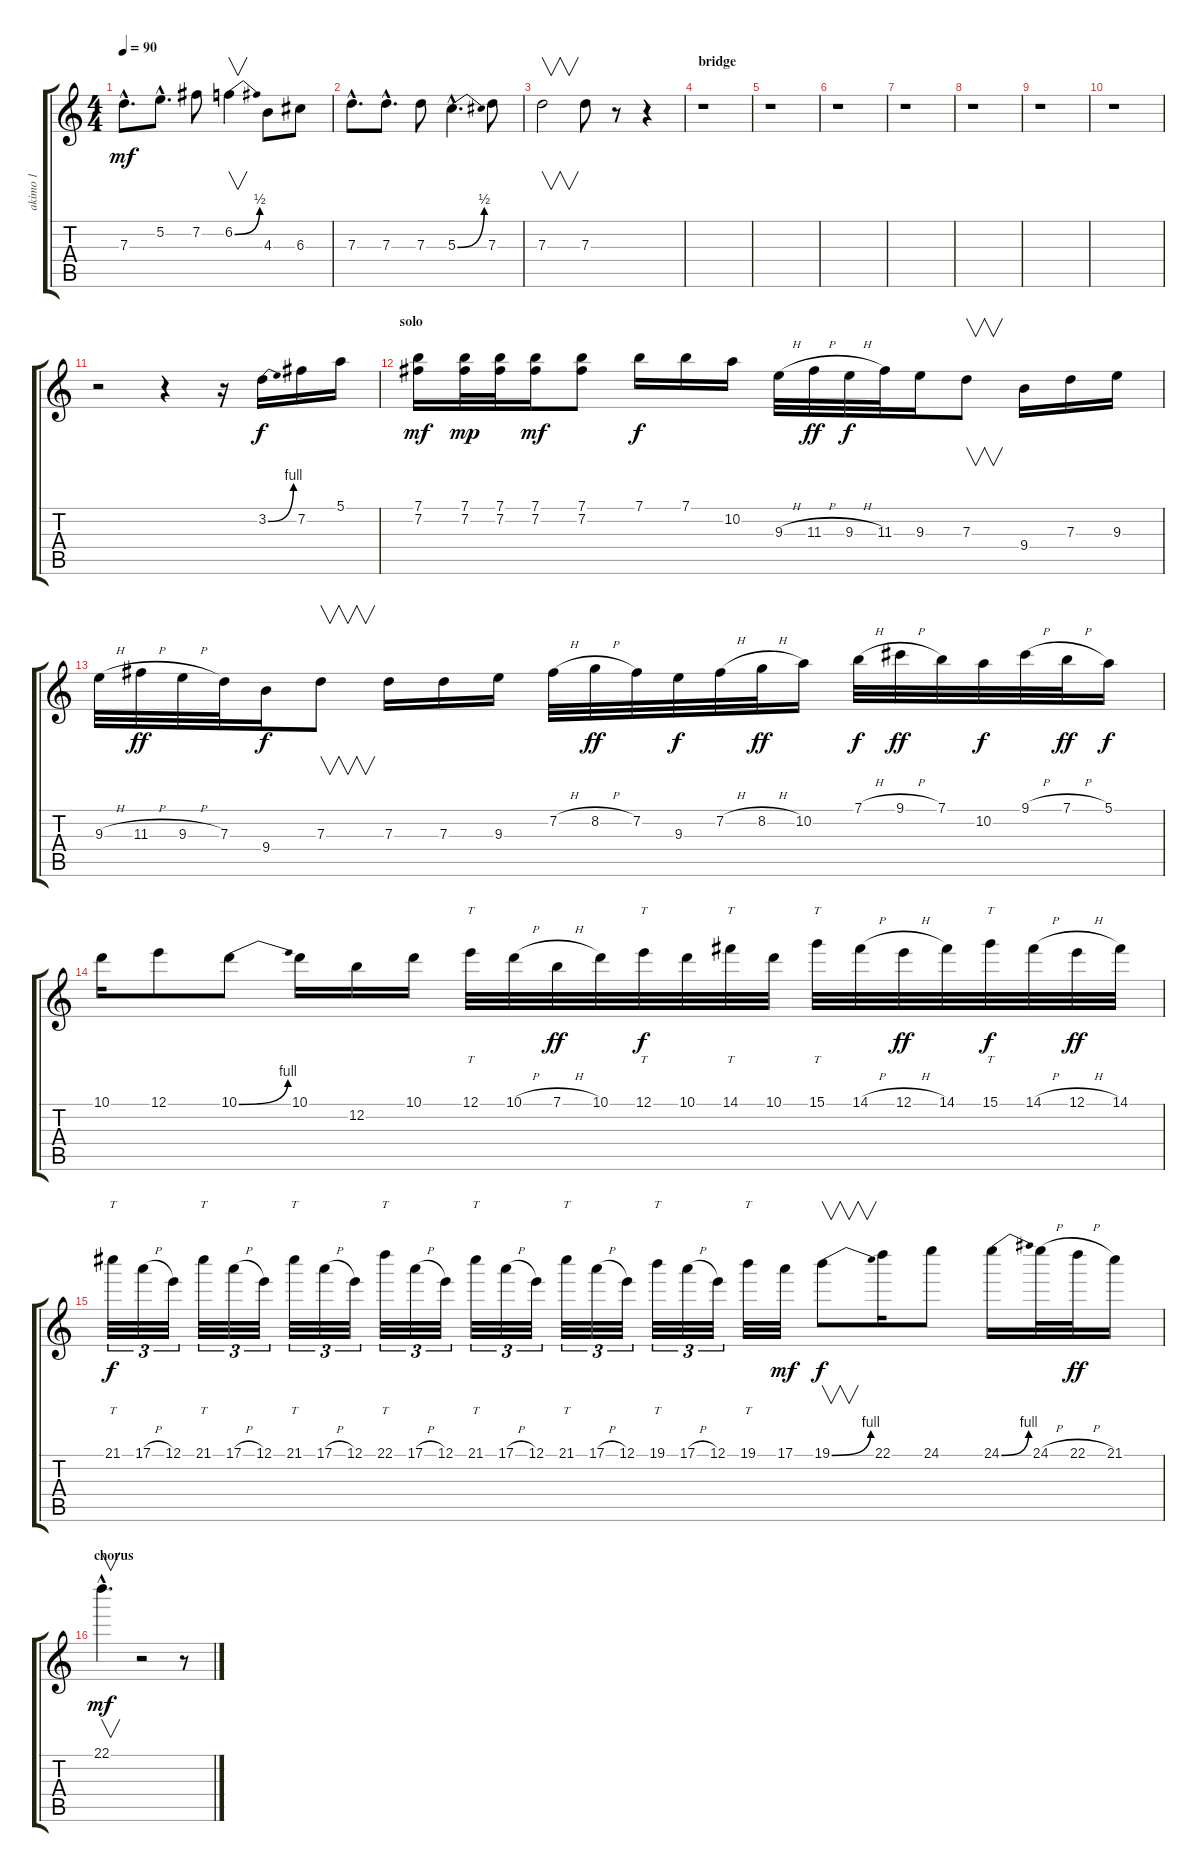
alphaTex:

\track ("akimo 1" "akimo 1") {instrument distortionguitar}
\staff {score tabs}
\tuning (E4 B3 G3 D3 A2 E2) {hide}
\ts (4 4)
\tempo 90
\clef g2
\ks c
7.3{hac}.8{d dy mf} 5.2{hac}.8{d} 7.2.8 6.2{be (bend 0 0 60 2)}.4{v} 4.3.8 6.3.8 |
7.3{hac}.8{d} 7.3{hac}.8{d} 7.3.8 5.3{be (bend 0 0 60 2) hac}.4{d} 7.3.8 |
7.3.2{v} 7.3.8 r.8 r.4 |
\section ("" "bridge")
r.1 |
r.1 |
r.1 |
r.1 |
r.1 |
r.1 |
r.1 |
r.2 r.4 r.16 3.2{be (bend 0 0 60 4)}.16{dy f} 7.2.16 5.1.16 |
\section ("" "solo")
(7.1 7.2).16{dy mf} (7.1 7.2).32{dy mp} (7.1 7.2).32 (7.1 7.2).16{dy mf} (7.1 7.2).8 7.1.16{dy f} 7.1.16 10.2.16 9.3{h}.32 11.3{h}.32{dy ff} 9.3{h}.32{dy f} 11.3.32 9.3.16 7.3.8{v} 9.4.16 7.3.16 9.3.16 |
9.3{h}.32 11.3{h}.32{dy ff} 9.3{h}.32 7.3.32 9.4.16{dy f} 7.3.8{v} 7.3.16 7.3.16 9.3.16 7.2{h}.32 8.2{h}.32{dy ff} 7.2.32 9.3.32{dy f} 7.2{h}.32 8.2{h}.32{dy ff} 10.2.16 7.1{h}.32{dy f} 9.1{h}.32{dy ff} 7.1.32 10.2.32{dy f} 9.1{h}.32 7.1{h}.32{dy ff} 5.1.16{dy f} |
10.1.16 12.1.8 10.1{be (bend 0 0 60 4)}.8 10.1.16 12.2.16 10.1.16 12.1.32{tt} 10.1{h}.32 7.1{h}.32{dy ff} 10.1.32 12.1.32{tt dy f} 10.1.32 14.1.32{tt} 10.1.32 15.1.32{tt} 14.1{h}.32 12.1{h}.32{dy ff} 14.1.32 15.1.32{tt dy f} 14.1{h}.32 12.1{h}.32{dy ff} 14.1.32 |
21.1.32{tt tu (3 2) dy f} 17.1{h}.32{tu (3 2)} 12.1.32{tu (3 2)} 21.1.32{tt tu (3 2)} 17.1{h}.32{tu (3 2)} 12.1.32{tu (3 2)} 21.1.32{tt tu (3 2)} 17.1{h}.32{tu (3 2)} 12.1.32{tu (3 2)} 22.1.32{tt tu (3 2)} 17.1{h}.32{tu (3 2)} 12.1.32{tu (3 2)} 21.1.32{tt tu (3 2)} 17.1{h}.32{tu (3 2)} 12.1.32{tu (3 2)} 21.1.32{tt tu (3 2)} 17.1{h}.32{tu (3 2)} 12.1.32{tu (3 2)} 19.1.32{tt tu (3 2)} 17.1{h}.32{tu (3 2)} 12.1.32{tu (3 2)} 19.1.32{tt} 17.1.32{dy mf} 19.1{be (bend 0 0 60 4)}.8{v dy f} 22.1.16 24.1.8 24.1{be (bend 0 0 60 4)}.16 24.1{h}.32 22.1{h}.32{dy ff} 21.1.16 |
\section ("" "chorus")
22.1{hac}.4{v d dy mf} r.2 r.8
